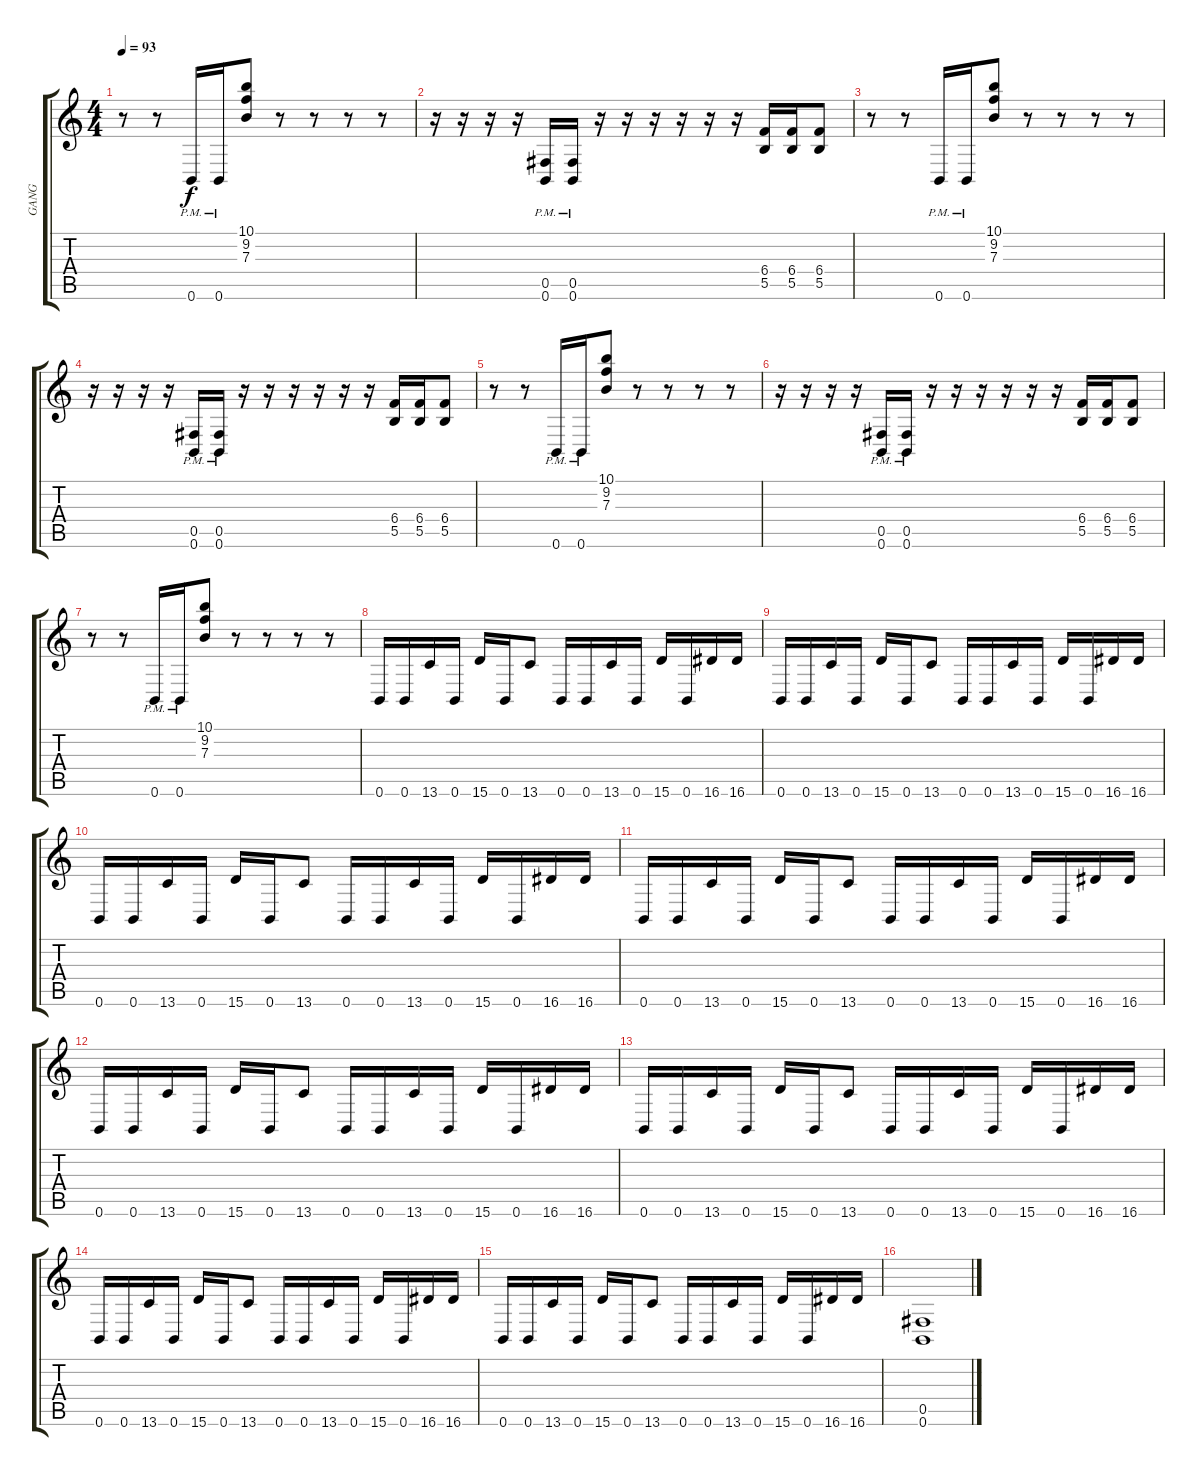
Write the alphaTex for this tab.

\track ("GANG" "GANG") {instrument distortionguitar}
\staff {score tabs}
\tuning (Db4 Ab3 E3 B2 Gb2 B1) {hide}
\ts (4 4)
\tempo 93
\clef g2
\ks c
r.8{dy f} r.8 0.6{pm}.16 0.6{pm}.16 (10.1 9.2 7.3).8 r.8 r.8 r.8 r.8 |
r.16 r.16 r.16 r.16 (0.5{pm} 0.6{pm}).16 (0.5{pm} 0.6{pm}).16 r.16 r.16 r.16 r.16 r.16 r.16 (6.4 5.5).16 (6.4 5.5).16 (6.4 5.5).8 |
r.8 r.8 0.6{pm}.16 0.6{pm}.16 (10.1 9.2 7.3).8 r.8 r.8 r.8 r.8 |
r.16 r.16 r.16 r.16 (0.5{pm} 0.6{pm}).16 (0.5{pm} 0.6{pm}).16 r.16 r.16 r.16 r.16 r.16 r.16 (6.4 5.5).16 (6.4 5.5).16 (6.4 5.5).8 |
r.8 r.8 0.6{pm}.16 0.6{pm}.16 (10.1 9.2 7.3).8 r.8 r.8 r.8 r.8 |
r.16 r.16 r.16 r.16 (0.5{pm} 0.6{pm}).16 (0.5{pm} 0.6{pm}).16 r.16 r.16 r.16 r.16 r.16 r.16 (6.4 5.5).16 (6.4 5.5).16 (6.4 5.5).8 |
r.8 r.8 0.6{pm}.16 0.6{pm}.16 (10.1 9.2 7.3).8 r.8 r.8 r.8 r.8 |
0.6.16 0.6.16 13.6.16 0.6.16 15.6.16 0.6.16 13.6.8 0.6.16 0.6.16 13.6.16 0.6.16 15.6.16 0.6.16 16.6.16 16.6.16 |
0.6.16 0.6.16 13.6.16 0.6.16 15.6.16 0.6.16 13.6.8 0.6.16 0.6.16 13.6.16 0.6.16 15.6.16 0.6.16 16.6.16 16.6.16 |
0.6.16 0.6.16 13.6.16 0.6.16 15.6.16 0.6.16 13.6.8 0.6.16 0.6.16 13.6.16 0.6.16 15.6.16 0.6.16 16.6.16 16.6.16 |
0.6.16 0.6.16 13.6.16 0.6.16 15.6.16 0.6.16 13.6.8 0.6.16 0.6.16 13.6.16 0.6.16 15.6.16 0.6.16 16.6.16 16.6.16 |
0.6.16 0.6.16 13.6.16 0.6.16 15.6.16 0.6.16 13.6.8 0.6.16 0.6.16 13.6.16 0.6.16 15.6.16 0.6.16 16.6.16 16.6.16 |
0.6.16 0.6.16 13.6.16 0.6.16 15.6.16 0.6.16 13.6.8 0.6.16 0.6.16 13.6.16 0.6.16 15.6.16 0.6.16 16.6.16 16.6.16 |
0.6.16 0.6.16 13.6.16 0.6.16 15.6.16 0.6.16 13.6.8 0.6.16 0.6.16 13.6.16 0.6.16 15.6.16 0.6.16 16.6.16 16.6.16 |
0.6.16 0.6.16 13.6.16 0.6.16 15.6.16 0.6.16 13.6.8 0.6.16 0.6.16 13.6.16 0.6.16 15.6.16 0.6.16 16.6.16 16.6.16 |
(0.5 0.6).1
